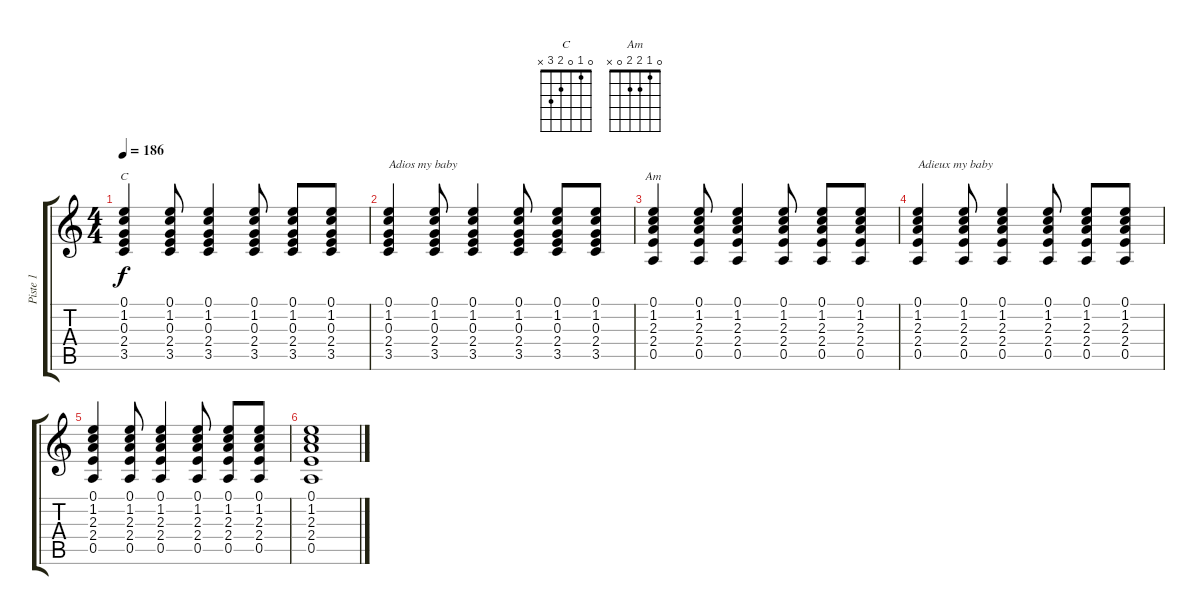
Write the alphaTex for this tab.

\track ("Piste 1" "Piste 1") {instrument acousticguitarsteel}
\staff {score tabs}
\tuning (E4 B3 G3 D3 A2 E2) {hide}
\chord ("C" 0 1 0 2 3 x)
\chord ("Am" 0 1 2 2 0 x)
\ts (4 4)
\tempo 186
\clef g2
\ks c
(0.1 1.2 0.3 2.4 3.5).4{ch "C" dy f} (0.1 1.2 0.3 2.4 3.5).8 (0.1 1.2 0.3 2.4 3.5).4 (0.1 1.2 0.3 2.4 3.5).8 (0.1 1.2 0.3 2.4 3.5).8 (0.1 1.2 0.3 2.4 3.5).8 |
(0.1 1.2 0.3 2.4 3.5).4{txt "Adios my baby"} (0.1 1.2 0.3 2.4 3.5).8 (0.1 1.2 0.3 2.4 3.5).4 (0.1 1.2 0.3 2.4 3.5).8 (0.1 1.2 0.3 2.4 3.5).8 (0.1 1.2 0.3 2.4 3.5).8 |
(0.1 1.2 2.3 2.4 0.5).4{ch "Am"} (0.1 1.2 2.3 2.4 0.5).8 (0.1 1.2 2.3 2.4 0.5).4 (0.1 1.2 2.3 2.4 0.5).8 (0.1 1.2 2.3 2.4 0.5).8 (0.1 1.2 2.3 2.4 0.5).8 |
(0.1 1.2 2.3 2.4 0.5).4{txt "Adieux my baby"} (0.1 1.2 2.3 2.4 0.5).8 (0.1 1.2 2.3 2.4 0.5).4 (0.1 1.2 2.3 2.4 0.5).8 (0.1 1.2 2.3 2.4 0.5).8 (0.1 1.2 2.3 2.4 0.5).8 |
(0.1 1.2 2.3 2.4 0.5).4 (0.1 1.2 2.3 2.4 0.5).8 (0.1 1.2 2.3 2.4 0.5).4 (0.1 1.2 2.3 2.4 0.5).8 (0.1 1.2 2.3 2.4 0.5).8 (0.1 1.2 2.3 2.4 0.5).8 |
(0.1 1.2 2.3 2.4 0.5).1
